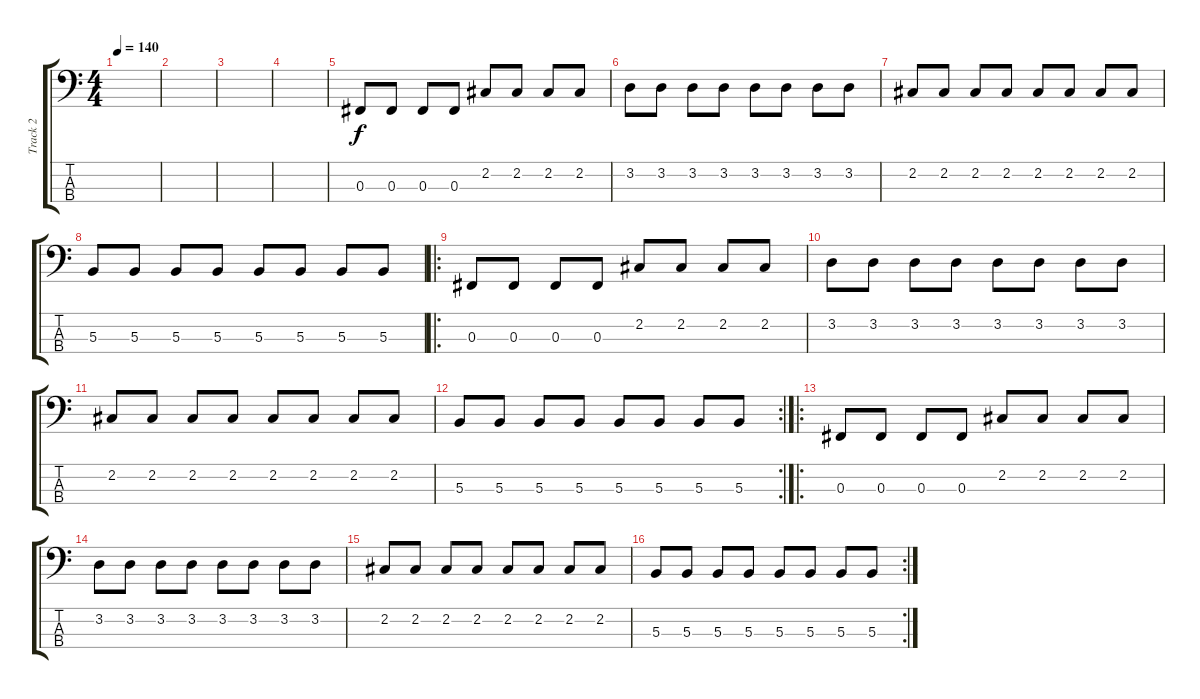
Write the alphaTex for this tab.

\track ("Track 2" "Track 2") {instrument electricbasspick}
\staff {score tabs}
\tuning (E2 B1 Gb1 Db1) {hide}
\ts (4 4)
\tempo 140
\clef f4
\ks c
|
|
|
|
0.3.8 0.3.8 0.3.8 0.3.8 2.2.8 2.2.8 2.2.8 2.2.8 |
3.2.8 3.2.8 3.2.8 3.2.8 3.2.8 3.2.8 3.2.8 3.2.8 |
2.2.8 2.2.8 2.2.8 2.2.8 2.2.8 2.2.8 2.2.8 2.2.8 |
5.3.8 5.3.8 5.3.8 5.3.8 5.3.8 5.3.8 5.3.8 5.3.8 |
\ro
0.3.8 0.3.8 0.3.8 0.3.8 2.2.8 2.2.8 2.2.8 2.2.8 |
3.2.8 3.2.8 3.2.8 3.2.8 3.2.8 3.2.8 3.2.8 3.2.8 |
2.2.8 2.2.8 2.2.8 2.2.8 2.2.8 2.2.8 2.2.8 2.2.8 |
\rc 2
5.3.8 5.3.8 5.3.8 5.3.8 5.3.8 5.3.8 5.3.8 5.3.8 |
\ro
0.3.8 0.3.8 0.3.8 0.3.8 2.2.8 2.2.8 2.2.8 2.2.8 |
3.2.8 3.2.8 3.2.8 3.2.8 3.2.8 3.2.8 3.2.8 3.2.8 |
2.2.8 2.2.8 2.2.8 2.2.8 2.2.8 2.2.8 2.2.8 2.2.8 |
\rc 2
5.3.8 5.3.8 5.3.8 5.3.8 5.3.8 5.3.8 5.3.8 5.3.8
